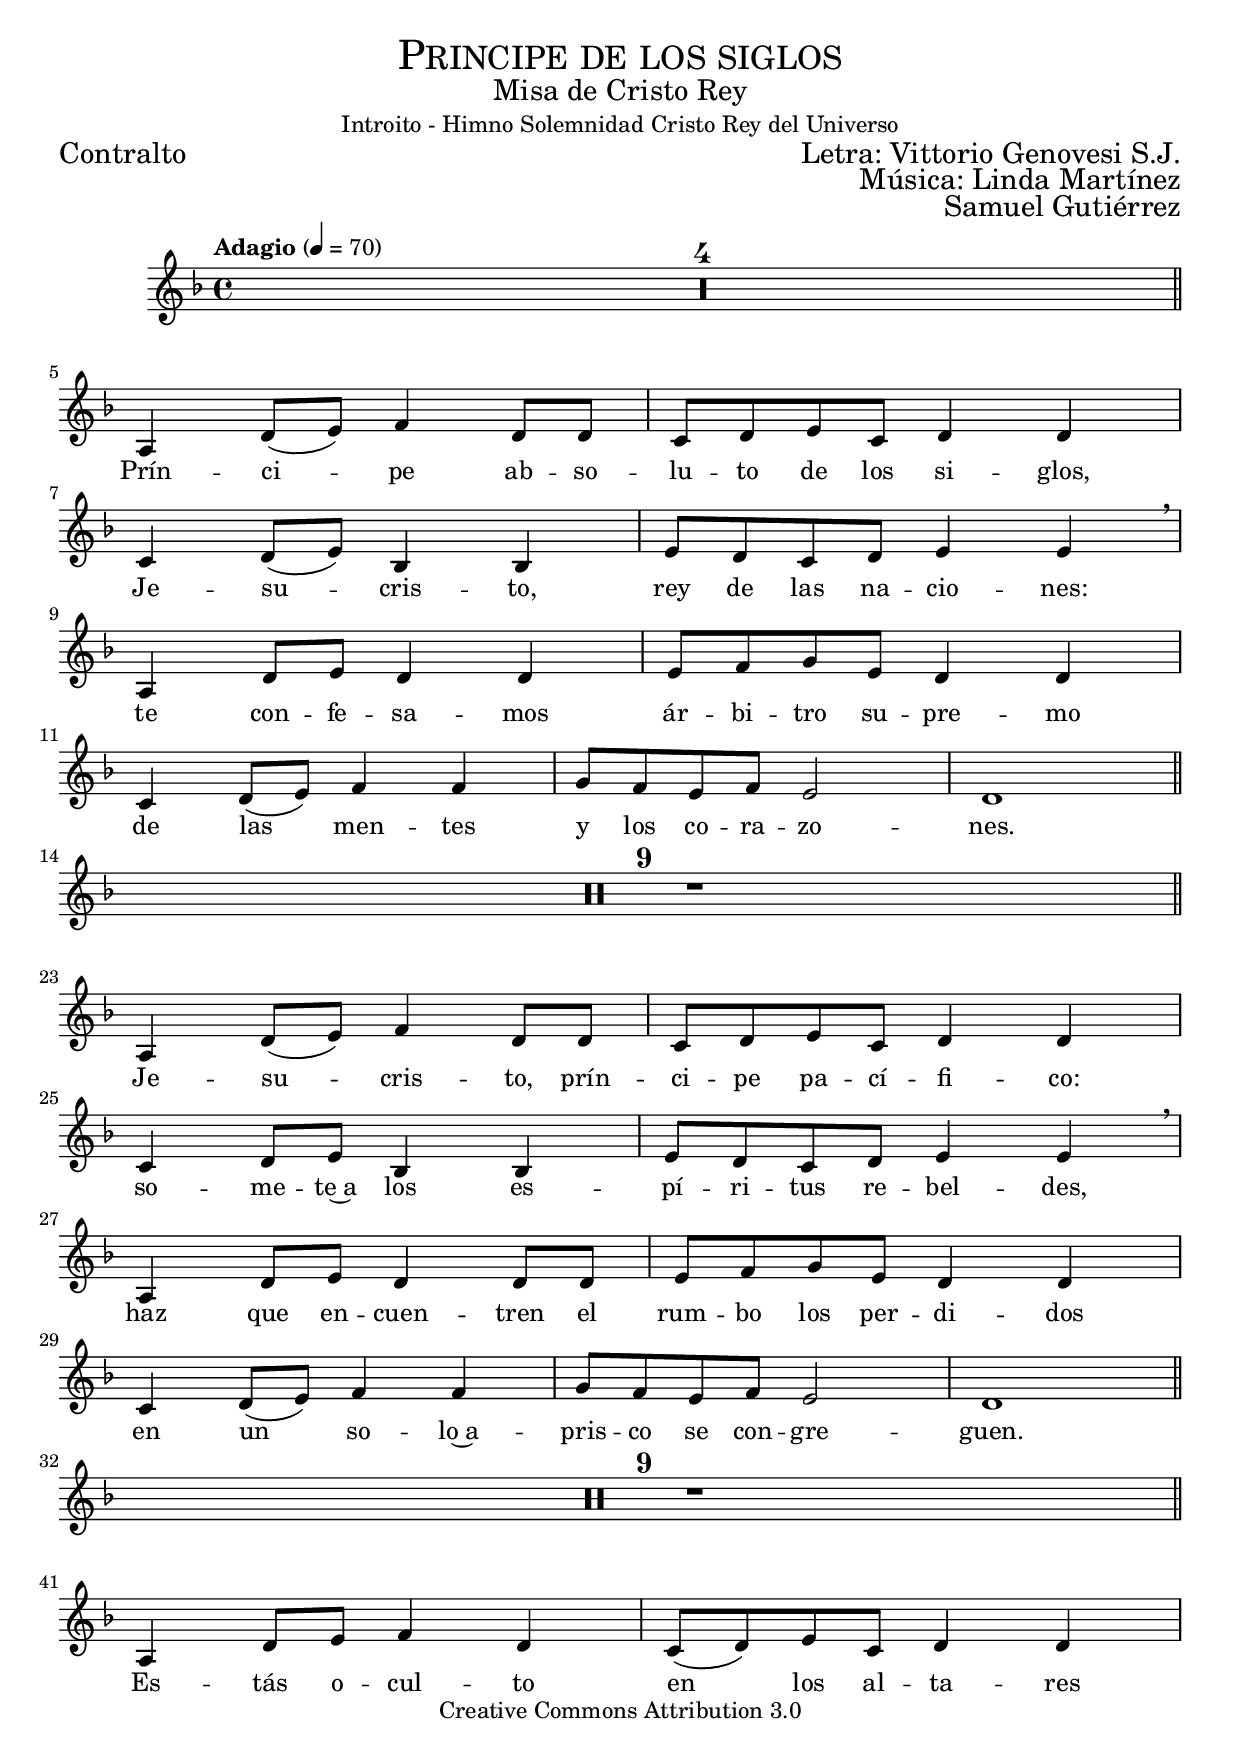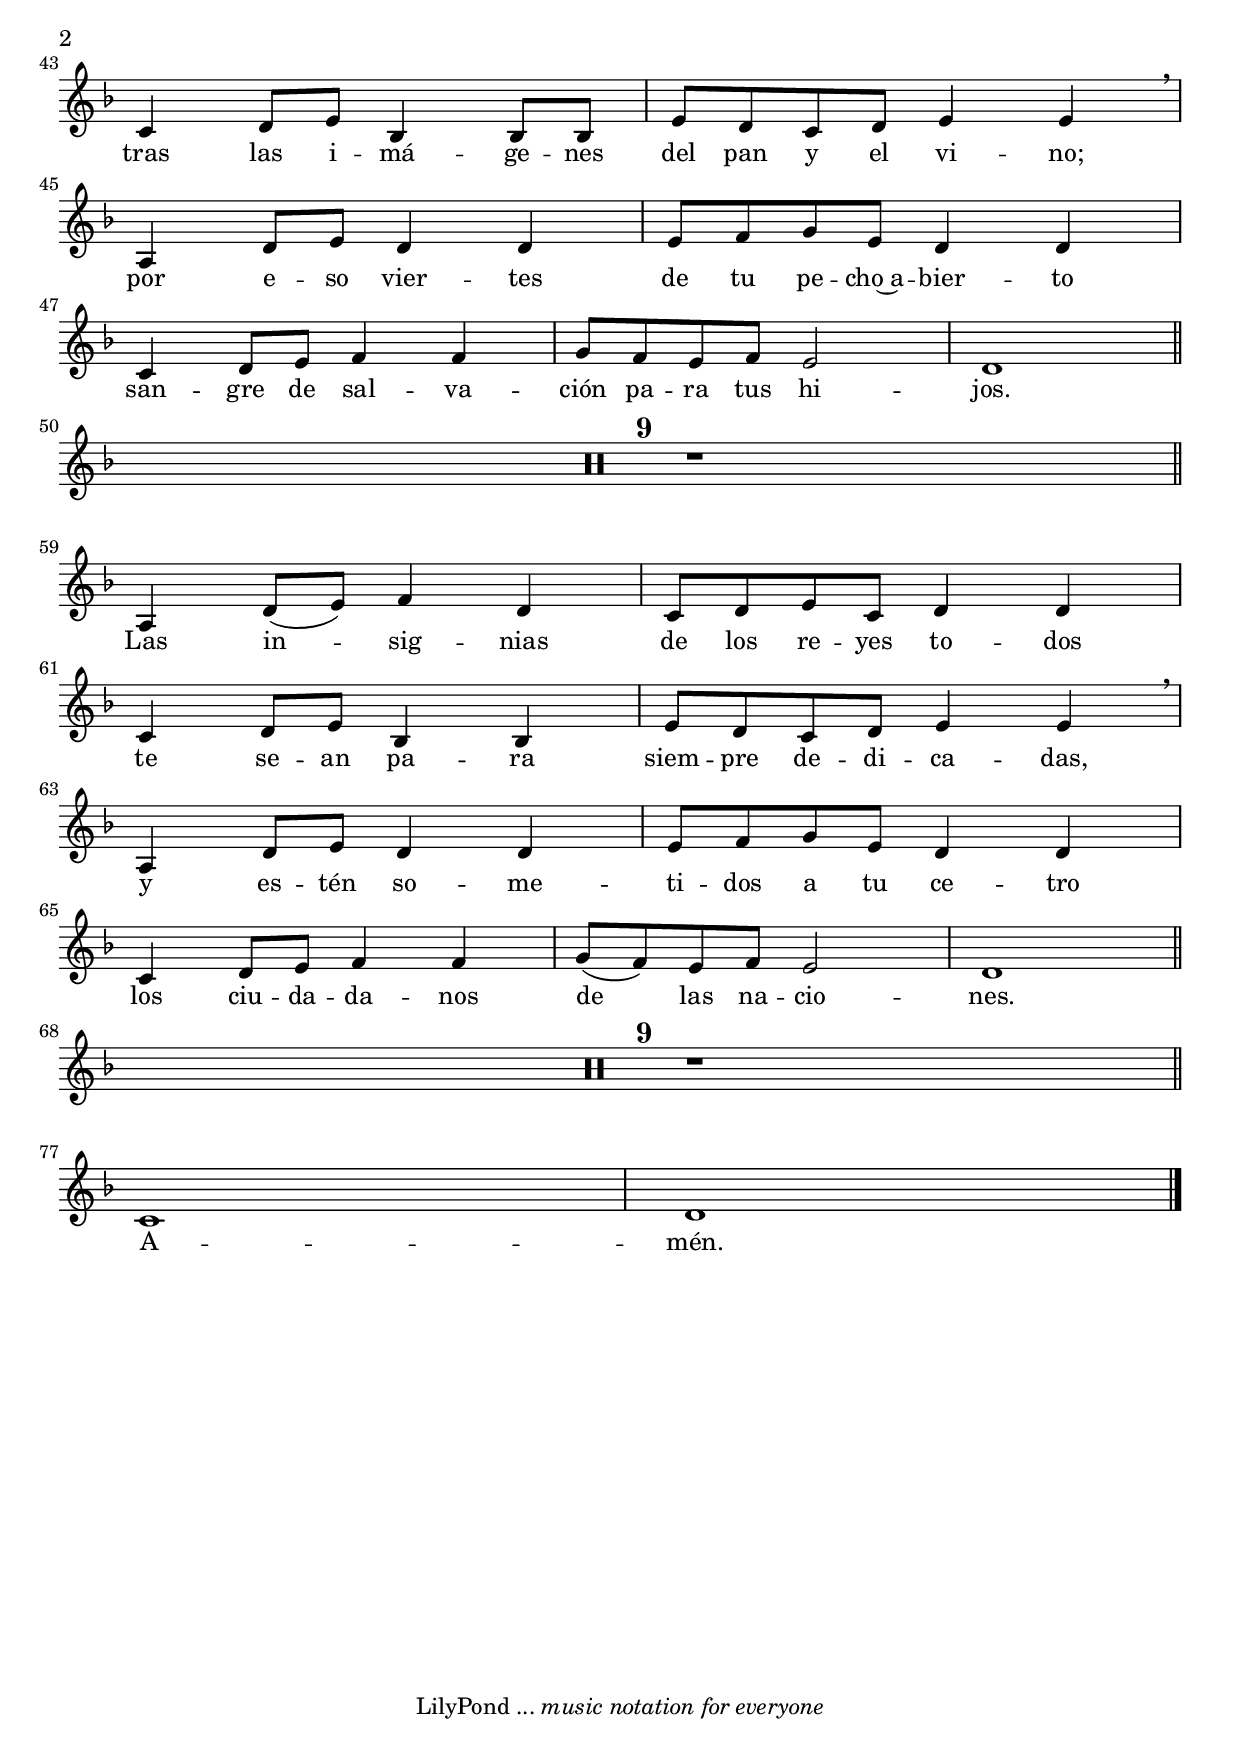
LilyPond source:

% ****************************************************************
%	Pricipe de los siglos - Melodia inspirada en las composiciones de Mons Marco Frisina
%   	Texto y musica con acompañamiento
%	by serach.sam@
% ****************************************************************
\language "espanol"
\version "2.19.82"

%#(set-global-staff-size 19.8)

% --- Cabecera
\markup { \fill-line { \center-column { \fontsize #5 \smallCaps "Principe de los siglos" \fontsize #2 "Misa de Cristo Rey" "Introito - Himno Solemnidad Cristo Rey del Universo" } } }
\markup { \fill-line { \fontsize #2 "Contralto" \right-column { \fontsize #2 "Letra: Vittorio Genovesi S.J." } } }
\markup { \fill-line { " " \center-column { \fontsize #2 "Música: Linda Martínez" } } }
\markup { \fill-line { " " \center-column { \fontsize #2 "Samuel Gutiérrez" } } }
\header {
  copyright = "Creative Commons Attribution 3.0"
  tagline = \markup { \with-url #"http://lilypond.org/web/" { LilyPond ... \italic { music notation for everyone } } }
  breakbefore = ##t
}

% --- Musica

% --- Parametro globales
global = {
  \tempo "Adagio" 4 = 70
  \key re \minor
  \time 4/4
}

Music = \relative do' {
  \compressFullBarRests
  
  R1*4 \bar "||" \break

  la4 re8( mi) fa4 re8 re 	|
  do8 re mi do re4 re 		| \break
  do4 re8( mi) sib4 sib 		|
  mi8 re  do re mi4 mi \breathe	| \break
  la,4 re8 mi re4 re4 		|
  mi8 fa sol mi re4 re 		| \break
  do4 re8( mi) fa4 fa 		|
  sol8 fa mi fa mi2 		|
  re1 				| \bar "||" \break

  R1*9 | \bar "||" \break

  la4 re8( mi) fa4 re8 re 	|
  do8 re mi do re4 re 		| \break
  do4 re8 mi sib4 sib		|
  mi8 re  do re mi4 mi \breathe	| \break
  la,4 re8 mi re4 re8 re		|
  mi8 fa sol mi re4 re		| \break
  do4 re8( mi) fa4 fa		|
  sol8 fa mi fa mi2 		|
  re1				| \bar "||" \break

  R1*9 | \bar "||" \break

  la4 re8 mi fa4 re4 		|
  do8( re) mi do re4 re 		| \break
  do4 re8 mi sib4 sib8 sib	|
  mi8 re  do re mi4 mi \breathe	| \break
  la,4 re8 mi re4 re		|
  mi8 fa sol mi re4 re 		| \break
  do4 re8 mi fa4 fa		|
  sol8 fa mi fa mi2 		|
  re1 				| \bar "||" \break

  R1*9 | \bar "||" \break

  la4 re8( mi) fa4 re4 |
  do8 re mi do re4 re 		| \break
  do4 re8 mi sib4 sib		|
  mi8 re  do re mi4 mi \breathe	| \break
  la,4 re8 mi re4 re		|
  mi8 fa sol mi re4 re 		| \break
  do4 re8 mi fa4 fa		|
  sol8( fa) mi fa mi2 		|
  re1 				| \bar "||" \break

  R1*9 | \bar "||" \break

  do1 				|
  re1				|

  \bar "|."
}
Words = \lyricmode {
  Prín -- ci -- pe ab -- so -- lu -- to de los si -- glos,
  Je -- su -- cris -- to, rey de las na -- cio -- nes:
  te con -- fe -- sa -- mos ár -- bi -- tro su -- pre -- mo
  de las men -- tes y los co -- ra -- zo -- nes.

  Je -- su -- cris -- to, prín -- ci -- pe pa -- cí -- fi -- co:
  so -- me -- te~a los es -- pí -- ri -- tus re -- bel -- des,
  haz que en -- cuen -- tren el rum -- bo los per -- di -- dos
  en un so -- lo~a -- pris -- co se con -- gre -- guen.

  Es -- tás o -- cul -- to en los al -- ta -- res
  tras las i -- má -- ge -- nes del pan y el vi -- no;
  por e -- so vier -- tes de tu pe -- cho~a -- bier -- to
  san -- gre de sal -- va -- ción pa -- ra tus hi -- jos.

  Las in -- sig -- nias de los re -- yes to -- dos
  te se -- an pa -- ra siem -- pre de -- di -- ca -- das,
  y es -- tén so -- me -- ti -- dos a tu ce -- tro
  los ciu -- da -- da -- nos de las na -- cio -- nes.

  A -- mén.
}

% --- acordes
armonias = \new ChordNames {
  \chordmode {
    \italianChords
    re1:m sib2 do re1:m R1

    s2 sib2 do2 re2:m
    do2 sib2 do2 la2:m
    re2:m sib2 do2 re2:m
    do2 sib2 do2 la2:m re1:m

    s2 sib2 do2 re2:m
    do2 sib2 do2 la2:m
    re2:m sib2 do2 re2:m
    do2 sib2 do2 la2:m re1:m

    s2 sib2 do2 re2:m
    do2 sib2 do2 la2:m
    re2:m sib2 do2 re2:m
    do2 sib2 do2 la2:m re1:m

    s2 sib2 do2 re2:m
    do2 sib2 do2 la2:m
    re2:m sib2 do2 re2:m
    do2 sib2 do2 la2:m re1:m

    s2 sib2 do2 re2:m
    do2 sib2 do2 la2:m
    re2:m sib2 do2 re2:m
    do2 sib2 do2 la2:m re1:m

    s2 sib2 do2 re2:m
    do2 sib2 do2 la2:m
    re2:m sib2 do2 re2:m
    do2 sib2 do2 la2:m re1:m

    s2 sib2 do2 re2:m
    do2 sib2 do2 la2:m
    re2:m sib2 do2 re2:m
    do2 sib2 do2 la2:m re1:m

    s2 sib2 do2 re2:m
    do2 sib2 do2 la2:m
    re2:m sib2 do2 re2:m
    do2 sib2 do2 la2:m re1:m

    do1 re1:m
  }
}

\score {
  <<
    %\armonias
    \new Voice = "melodia" <<
      \set Staff.midiInstrument = #"choir aahs"
      \set Staff.midiMaximumVolume = #1.5
      \global \Music
    >>
    \new Lyrics = "melodia"
    \context Lyrics = "melodia" \lyricsto "melodia" \Words
  >>
  \midi { }
  \layout { }
}

% --- Musica
\paper{
  #(set-default-paper-size "letter")
}
